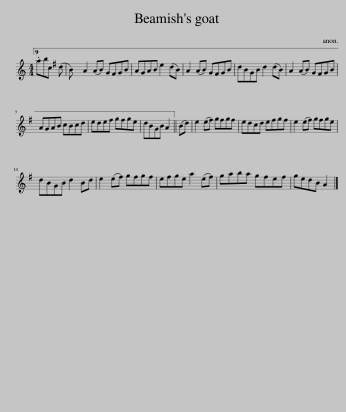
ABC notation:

X:1
L:1/8
M:4/4
I:linebreak $
K:C
V:1 treble
V:1
 .abc (d B) | A2 (AB) G^FGB | AGAB e2 (dB) | A2 (AB) G^FGB | dBGB d2 (dB) | %5
 A2 (AB) G^FGB |$ AGAB cBcd | ede^f gfge | dBGB A2 || (Bd) | %10
 e2 (e^f) gfgf | edcd e^fgf | e2 (e^f) gfge |$ dBGB d2 Bd | e2 (e^f) gfgf | %15
 e^fge a2 (ef) | gaba g^fef | gedB A2 |] %18
